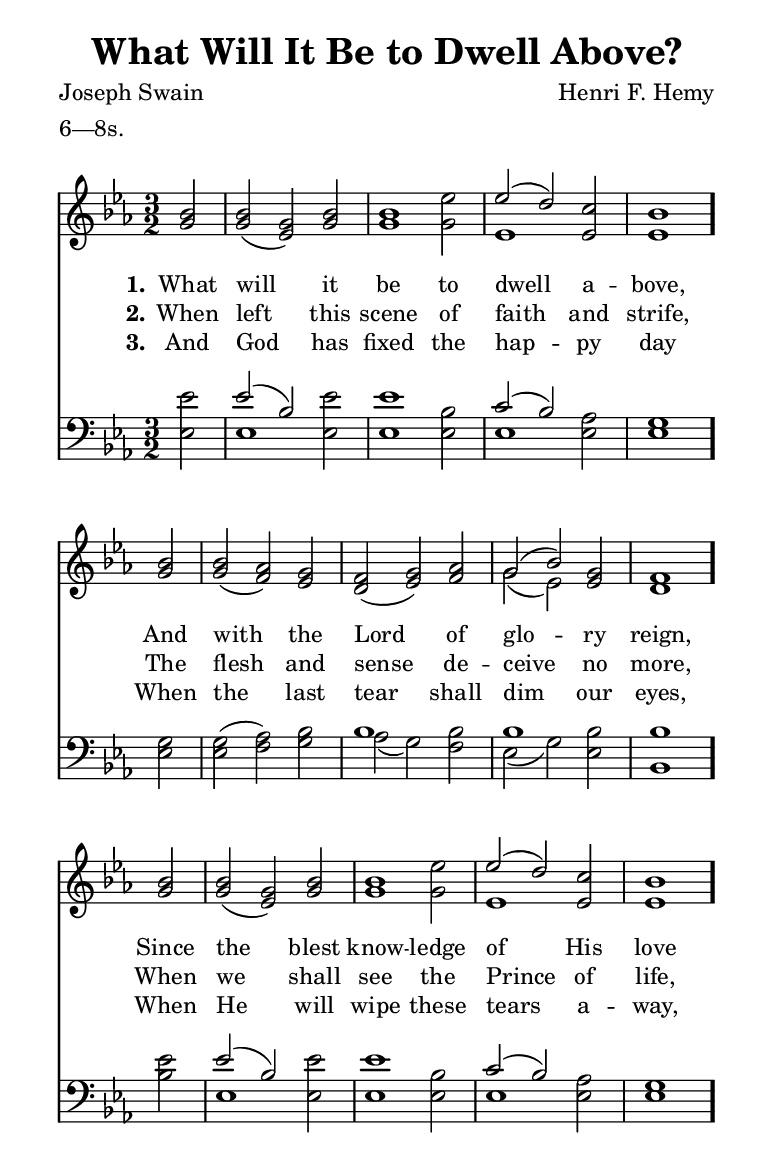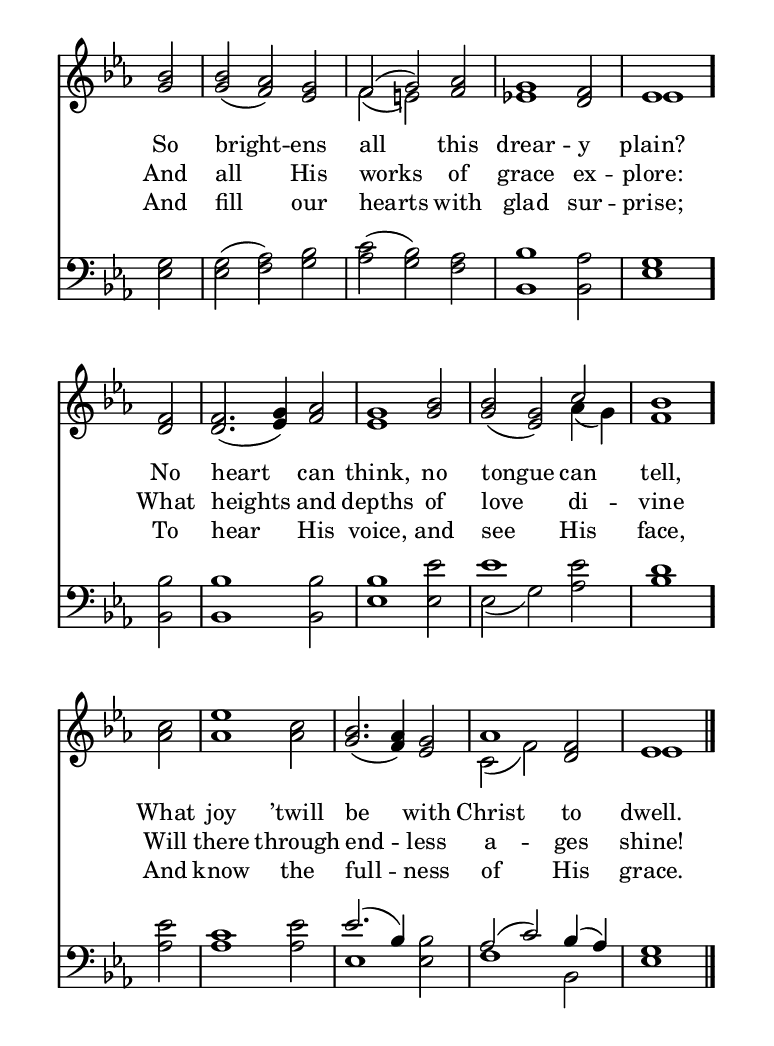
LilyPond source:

\include "common/global.ily"
\paper {
  \include "common/paper.ily"
}

\header{
  hymnnumber = "292"
  title = "What Will It Be to Dwell Above?"
  tunename = "Stella"
  meter = "6—8s."
  poet = "Joseph Swain" % see https://hymnary.org/text/what_must_it_be_to_dwell_above
  composer = "Henri F. Hemy" % see https://hymnary.org/tune/stella_english
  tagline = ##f
}

global = {
  \include "common/overrides.ily"
  \override Staff.TimeSignature.style = #'numbered
  \time 3/2
  \override Score.MetronomeMark.transparent = ##t % hide all fermata changes too
  \tempo 2=100
  \key ees \major
  \partial 2
  \autoBeamOff
}

notesSoprano = {
\global
\relative c'' {

  bes2 | bes( g) bes | bes1 ees2 | ees( d) c | bes1
  bes2 | bes( aes) g | f( g) aes | g( bes) g | f1
  bes2 | bes( g) bes | bes1 ees2 | ees( d) c | bes1
  bes2 | bes( aes) g | f( g) aes | g1 f2 | ees1
  f2 | f2.( g4) aes2 | g1 bes2 | bes2( g) c | bes1
  c2 | ees1 c2 | bes2.( aes4) g2 | aes1 f2 | ees1

  \bar "|."

}
}

notesAlto = {
\global
\relative e' {

  g2 | g( ees) g | g1 g2 | ees1 ees2 | ees1
  g2 | g( f) ees | d( ees) f | g2( ees) ees | d1
  g2 | g( ees) g | g1 g2 | ees1 ees2 | ees1
  g2 | g( f) ees | f2( e) f | ees!1 d2 | ees1
  d2 | d2.( ees4) f2 | ees1 g2 | g2( ees) aes4( g) | f1
  aes2 | aes1 aes2 | g2.( f4) ees2 | c2( f) d | ees1

}
}

notesTenor = {
\global
\relative a' {

  ees2 | ees2( bes) ees | ees1 bes2 | c( bes) aes | g1
  g2 | g( aes) bes | bes1 bes2 | bes1 bes2 | bes1
  ees2 | ees2( bes) ees | ees1 bes2 | c( bes) aes | g1
  g2 | g( aes) bes | c( bes) aes | bes1 aes2 | g1
  bes2 | bes1 bes2 | bes1 ees2 | ees1 ees2 | d1
  ees2 | c1 ees2 | ees2.( bes4) bes2 | aes( c) bes4( aes) | g1

}
}

notesBass = {
\global
\relative f {

  ees2 | ees1 ees2 ees1 ees2 | ees1 ees2 | ees1
  ees2 | ees( f) g | aes( g) f | ees( g) ees | bes1
  bes'2 | ees,1 ees2 | ees1 ees2 | ees1 ees2 | ees1
  ees2 | ees( f) g | aes( g) f | bes,1 bes2 | ees1
  bes2 | bes1 bes2 | ees1 ees2 | ees( g) aes2 | bes1
  aes2 | aes1 aes2 | ees1 ees2 | f1 bes,2 | ees1

}
}

wordsA = \lyricmode {
\set stanza = "1."

What will it be to dwell a -- bove, \bar "."
And with the Lord of glo -- ry reign, \bar "."
Since the blest know -- ledge of His love \bar "."
So bright -- ens all this drear -- y plain? \bar "."
No heart can think, no tongue can tell, \bar "."
What joy ’twill be with Christ to dwell. \bar "."

}

wordsB = \lyricmode {
\set stanza = "2."

When left this scene of faith and strife,
The flesh and sense de -- ceive no more,
When we shall see the Prince of life,
And all His works of grace ex -- plore:
What heights and depths of love di -- vine
Will there through end -- less a -- ges shine!

}

wordsC = \lyricmode {
\set stanza = "3."

And God has fixed the hap -- py day
When the last tear shall dim our eyes,
When He will wipe these tears a -- way,
And fill our hearts with glad sur -- prise;
To hear His voice, and see His face,
And know the full -- ness of His grace.

}

\score {
  \context ChoirStaff <<
    \context Staff = upper <<
      \set Staff.autoBeaming = ##f
      \set ChoirStaff.systemStartDelimiter = #'SystemStartBar
      \set ChoirStaff.printPartCombineTexts = ##f
      \partcombine #'(2 . 11) \notesSoprano \notesAlto
      \context NullVoice = sopranos { \voiceOne << \notesSoprano >> }
      \context Lyrics = one   \lyricsto sopranos \wordsA
      \context Lyrics = two   \lyricsto sopranos \wordsB
      \context Lyrics = three \lyricsto sopranos \wordsC
    >>
    \context Staff = men <<
      \set Staff.autoBeaming = ##f
      \clef bass
      \set ChoirStaff.printPartCombineTexts = ##f
      \partcombine #'(2 . 11) \notesTenor \notesBass
    >>
  >>
  \layout {
    \include "common/layout.ily"
  }
  #(cond ((ly:get-option 'eog-midi-permitted) #{ \midi{
    \include "common/midi.ily"
  } #}))
}

\version "2.19.49"  % necessary for upgrading to future LilyPond versions.

% vi:set et ts=2 sw=2 ai nocindent syntax=lilypond:
